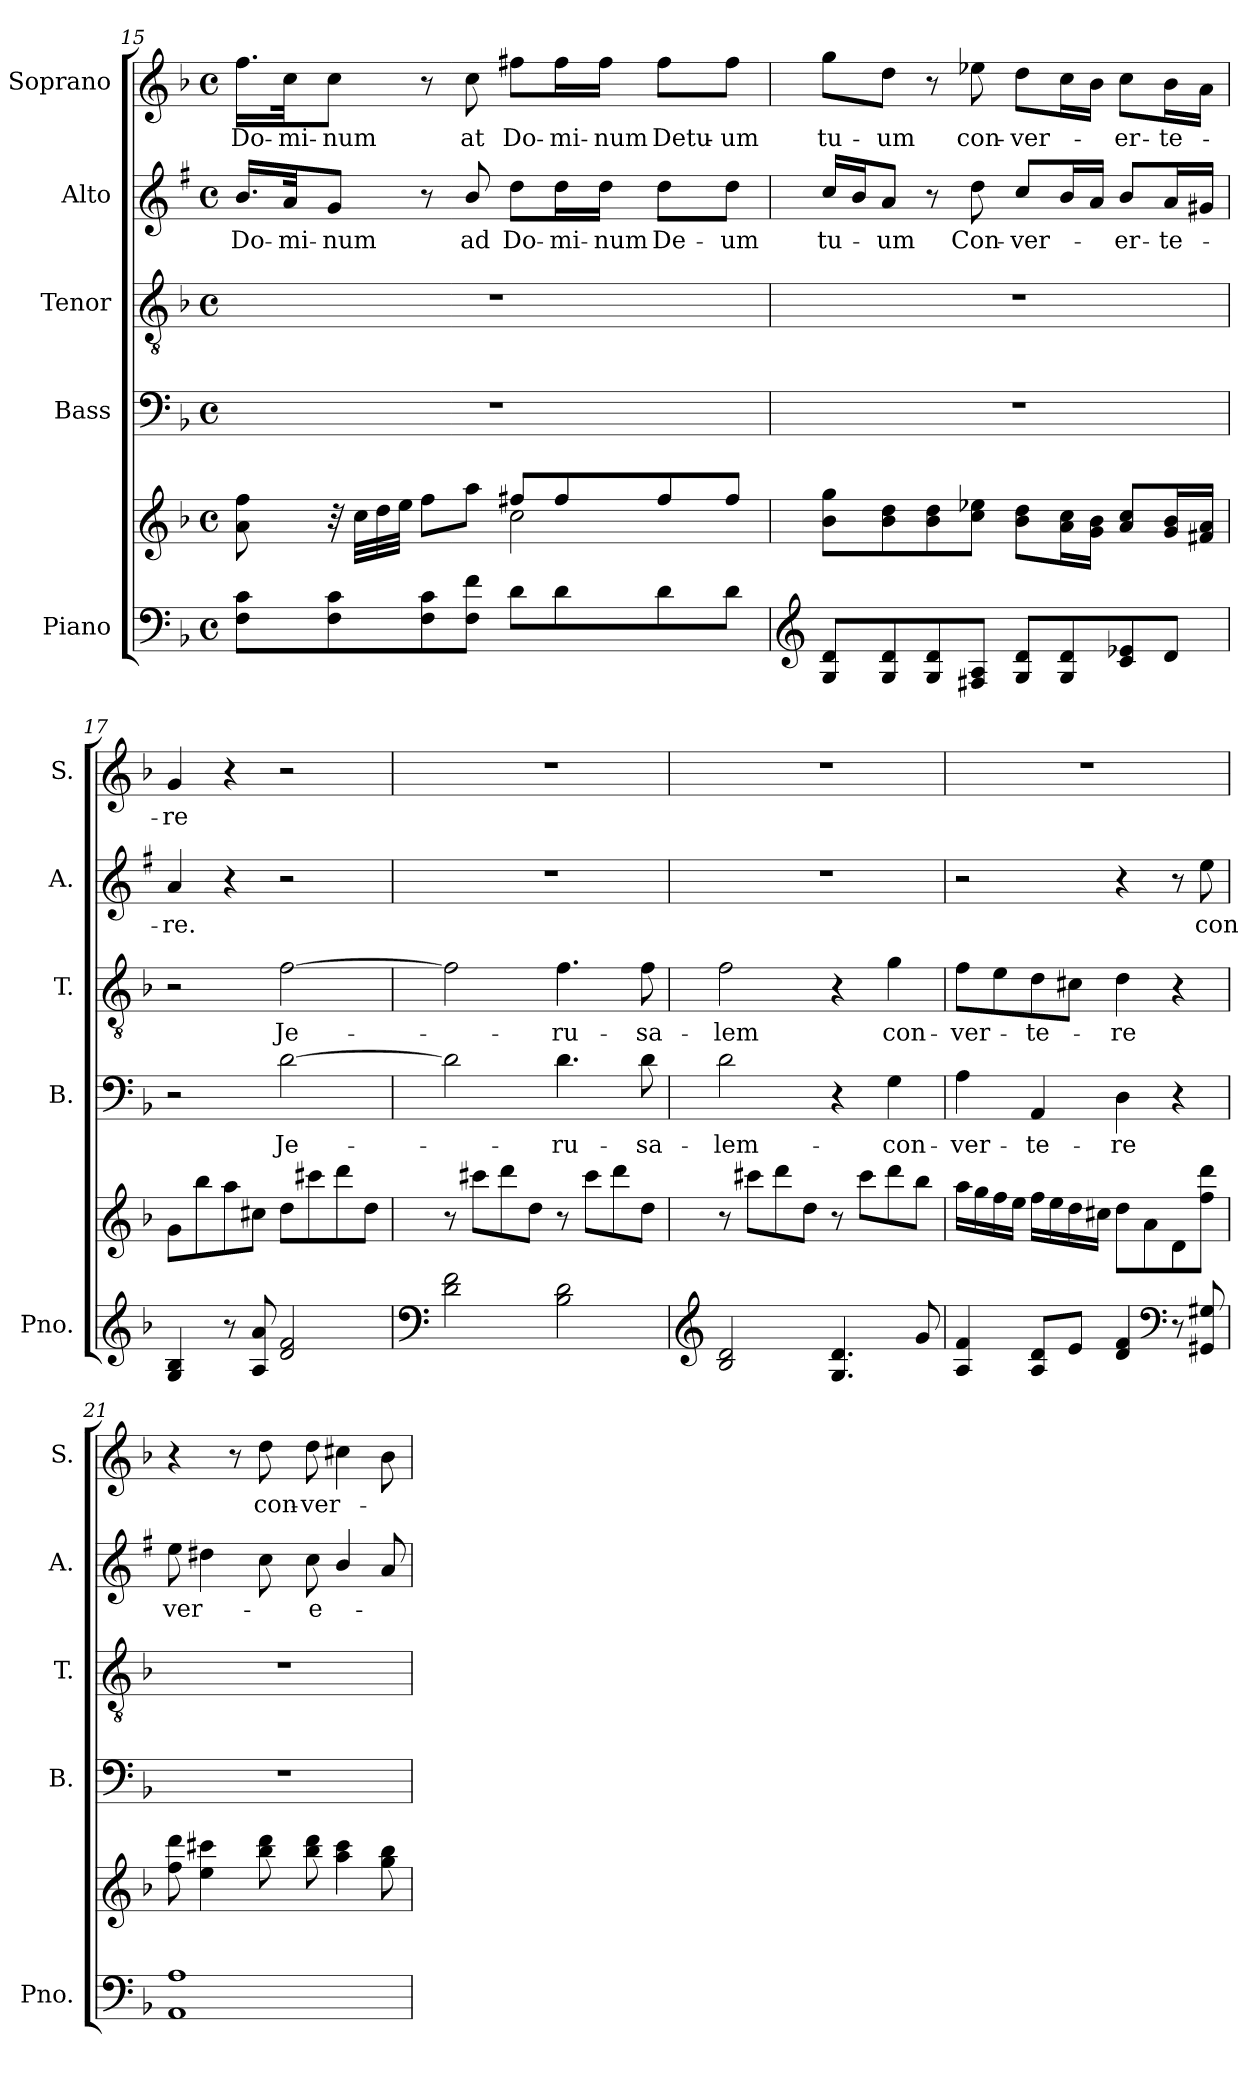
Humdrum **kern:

**kern	**kern	**kern	**text	**kern	**text	**kern	**text	**kern	**text
*part5	*part5	*part4	*part4	*part3	*part3	*part2	*part2	*part1	*part1
*staff6	*staff5	*staff4	*staff4	*staff3	*staff3	*staff2	*staff2	*staff1	*staff1
*I"Piano	*	*I"Bass	*	*I"Tenor	*	*I"Alto	*	*I"Soprano	*
*I'Pno.	*	*I'B.	*	*I'T.	*	*I'A.	*	*I'S.	*
*clefF4	*clefG2	*clefF4	*	*clefGv2	*	*clefG2	*	*clefG2	*
*	*	*	*	*	*	*ITrd1c2	*	*	*
*k[b-]	*k[b-]	*k[b-]	*	*k[b-]	*	*k[b-]	*	*k[b-]	*
*M4/4	*M4/4	*M4/4	*	*M4/4	*	*M4/4	*	*M4/4	*
*met(c)	*met(c)	*met(c)	*	*met(c)	*	*met(c)	*	*met(c)	*
=15	=15	=15	=15	=15	=15	=15	=15	=15	=15
*	*^	*	*	*	*	*	*	*	*
!	!	!	!	!	!	!	!	!LO:LY:b	!	!LO:LY:b
8F\ 8c\L	8a\ 8ff\	2ryy	1r	.	1r	.	16.a/LL	-Do-	16.ff\LL	Do-
!	!	!	!	!	!	!	!	!LO:LY:b	!	!LO:LY:b
.	.	.	.	.	.	.	32g/JK	-mi-	32cc\JK	-mi-
!	!	!	!	!	!	!	!	!LO:LY:b	!	!LO:LY:b
8F\ 8c\	32r	.	.	.	.	.	8f/J	-num	8cc\J	-num
.	32cc\LLL	.	.	.	.	.	.	.	.	.
.	32dd\	.	.	.	.	.	.	.	.	.
.	32ee\JJJ	.	.	.	.	.	.	.	.	.
8F\ 8c\	8ff\L	.	.	.	.	.	8r	.	8r	.
!	!	!	!	!	!	!	!	!LO:LY:b	!	!LO:LY:b
8F\ 8f\J	8aa\J	.	.	.	.	.	8a/	ad	8cc\	at
!	!	!	!	!	!	!	!	!LO:LY:b	!	!LO:LY:b
8d\L	8ff#X/L	2cc\	.	.	.	.	8cc\L	Do-	8ff#X\L	Do-
!	!	!	!	!	!	!	!	!LO:LY:b	!	!LO:LY:b
8d\	8ff#/	.	.	.	.	.	16cc\L	-mi-	16ff#\L	-mi-
!	!	!	!	!	!	!	!	!LO:LY:b	!	!LO:LY:b
.	.	.	.	.	.	.	16cc\JJ	-num	16ff#\JJ	-num
!	!	!	!	!	!	!	!	!LO:LY:b	!	!LO:LY:b
8d\	8ff#/	.	.	.	.	.	8cc\L	De-	8ff#\L	Detu-
!	!	!	!	!	!	!	!	!LO:LY:b	!	!LO:LY:b
8d\J	8ff#/J	.	.	.	.	.	8cc\J	-um	8ff#\J	-um
*	*v	*v	*	*	*	*	*	*	*	*
!!LO:LB:g=z
=16	=16	=16	=16	=16	=16	=16	=16	=16	=16
*clefG2	*	*	*	*	*	*	*	*	*
!	!	!	!	!	!	!	!LO:LY:b	!	!LO:LY:b
8G/ 8d/L	8b-\ 8gg\L	1r	.	1r	.	16b-/LL	tu-	8gg\L	tu-
.	.	.	.	.	.	16a/J	.	.	.
!	!	!	!	!	!	!	!LO:LY:b	!	!LO:LY:b
8G/ 8d/	8b-\ 8dd\	.	.	.	.	8g/J	-um	8dd\J	-um
8G/ 8d/	8b-\ 8dd\	.	.	.	.	8r	.	8r	.
!	!	!	!	!	!	!	!LO:LY:b	!	!LO:LY:b
8F#X/ 8A/J	8cc\ 8ee-X\J	.	.	.	.	8cc\	Con-	8ee-X\	con-
!	!	!	!	!	!	!	!LO:LY:b	!	!LO:LY:b
8G/ 8d/L	8b-\ 8dd\L	.	.	.	.	8b-/L	-ver-	8dd\L	-ver-
8G/ 8d/	16a\ 16cc\L	.	.	.	.	16a/L	.	16cc\L	.
.	16g\ 16b-\JJ	.	.	.	.	16g/JJ	.	16b-\JJ	.
!	!	!	!	!	!	!	!LO:LY:b	!	!LO:LY:b
8c/ 8e-X/	8a/ 8cc/L	.	.	.	.	8a/L	-er-	8cc\L	-er-
!	!	!	!	!	!	!	!LO:LY:b	!	!LO:LY:b
8d/J	16g/ 16b-/L	.	.	.	.	16g/L	-te-	16b-\L	-te-
.	16f#X/ 16a/JJ	.	.	.	.	16f#X/JJ	.	16a\JJ	.
=17	=17	=17	=17	=17	=17	=17	=17	=17	=17
!	!	!	!	!	!	!	!LO:LY:b	!	!LO:LY:b
4G/ 4B-/	8g\L	2r	.	2r	.	4g/	-re.	4g/	-re
.	8bb-\	.	.	.	.	.	.	.	.
8r	8aa\	.	.	.	.	4r	.	4r	.
8A/ 8a/	8cc#X\J	.	.	.	.	.	.	.	.
!	!	!	!LO:LY:b	!	!LO:LY:b	!	!	!	!
2d/ 2f/	8dd\L	[2d\	Je-	[2f\	Je-	2r	.	2r	.
.	8ccc#X\	.	.	.	.	.	.	.	.
.	8ddd\	.	.	.	.	.	.	.	.
.	8dd\J	.	.	.	.	.	.	.	.
=18	=18	=18	=18	=18	=18	=18	=18	=18	=18
*clefF4	*	*	*	*	*	*	*	*	*
2d\ 2f\	8r	2d\]	.	2f\]	.	1r	.	1r	.
.	8ccc#X\L	.	.	.	.	.	.	.	.
.	8ddd\	.	.	.	.	.	.	.	.
.	8dd\J	.	.	.	.	.	.	.	.
!	!	!	!LO:LY:b	!	!LO:LY:b	!	!	!	!
2B-\ 2d\	8r	4.d\	-ru-	4.f\	-ru-	.	.	.	.
.	8ccc#\L	.	.	.	.	.	.	.	.
.	8ddd\	.	.	.	.	.	.	.	.
!	!	!	!LO:LY:b	!	!LO:LY:b	!	!	!	!
.	8dd\J	8d\	-sa-	8f\	-sa-	.	.	.	.
!!LO:PB:g=z
=19	=19	=19	=19	=19	=19	=19	=19	=19	=19
*clefG2	*	*	*	*	*	*	*	*	*
!	!	!	!LO:LY:b	!	!LO:LY:b	!	!	!	!
2B-/ 2d/	8r	2d\	-lem-	2f\	-lem	1r	.	1r	.
.	8ccc#X\L	.	.	.	.	.	.	.	.
.	8ddd\	.	.	.	.	.	.	.	.
.	8dd\J	.	.	.	.	.	.	.	.
4.G/ 4.d/	8r	4r	.	4r	.	.	.	.	.
.	8ccc#\L	.	.	.	.	.	.	.	.
!	!	!	!LO:LY:b	!	!LO:LY:b	!	!	!	!
.	8ddd\	4G\	-con-	4g\	con-	.	.	.	.
8g/	8bb-\J	.	.	.	.	.	.	.	.
=20	=20	=20	=20	=20	=20	=20	=20	=20	=20
!	!	!	!LO:LY:b	!	!LO:LY:b	!	!	!	!
4A/ 4f/	16aa\LL	4A\	-ver-	8f\L	-ver-	2r	.	1r	.
.	16gg\	.	.	.	.	.	.	.	.
.	16ff\	.	.	8e\	.	.	.	.	.
.	16ee\JJ	.	.	.	.	.	.	.	.
!	!	!	!LO:LY:b	!	!LO:LY:b	!	!	!	!
8A/ 8d/L	16ff\LL	4AA/	-te-	8d\	-te-	.	.	.	.
.	16ee\	.	.	.	.	.	.	.	.
8e/J	16dd\	.	.	8c#X\J	.	.	.	.	.
.	16cc#X\JJ	.	.	.	.	.	.	.	.
!	!	!	!LO:LY:b	!	!LO:LY:b	!	!	!	!
4d/ 4f/	8dd\L	4D\	-re	4d\	-re	4r	.	.	.
.	8a\	.	.	.	.	.	.	.	.
*clefF4	*	*	*	*	*	*	*	*	*
8r	8d\	4r	.	4r	.	8r	.	.	.
!	!	!	!	!	!	!	!LO:LY:b	!	!
8GG#X/ 8G#X/	8ff\ 8ddd\J	.	.	.	.	8dd\	con	.	.
=21	=21	=21	=21	=21	=21	=21	=21	=21	=21
!	!	!	!	!	!	!	!LO:LY:b	!	!
1AA 1A	8ff\ 8ddd\	1r	.	1r	.	8dd\	ver-	4r	.
.	4ee\ 4ccc#X\	.	.	.	.	4cc#X\	.	.	.
.	.	.	.	.	.	.	.	8r	.
!	!	!	!	!	!	!	!	!	!LO:LY:b
.	8bb-\ 8ddd\	.	.	.	.	8b-\	.	8dd\	con-
!	!	!	!	!	!	!	!LO:LY:b	!	!LO:LY:b
.	8bb-\ 8ddd\	.	.	.	.	8b-\	-e-	8dd\	-ver-
.	4aa\ 4ccc#\	.	.	.	.	4a/	.	4cc#X\	.
.	8gg\ 8bb-\	.	.	.	.	8g/	.	8b-\	.
=	=	=	=	=	=	=	=	=	=
*-	*-	*-	*-	*-	*-	*-	*-	*-	*-
